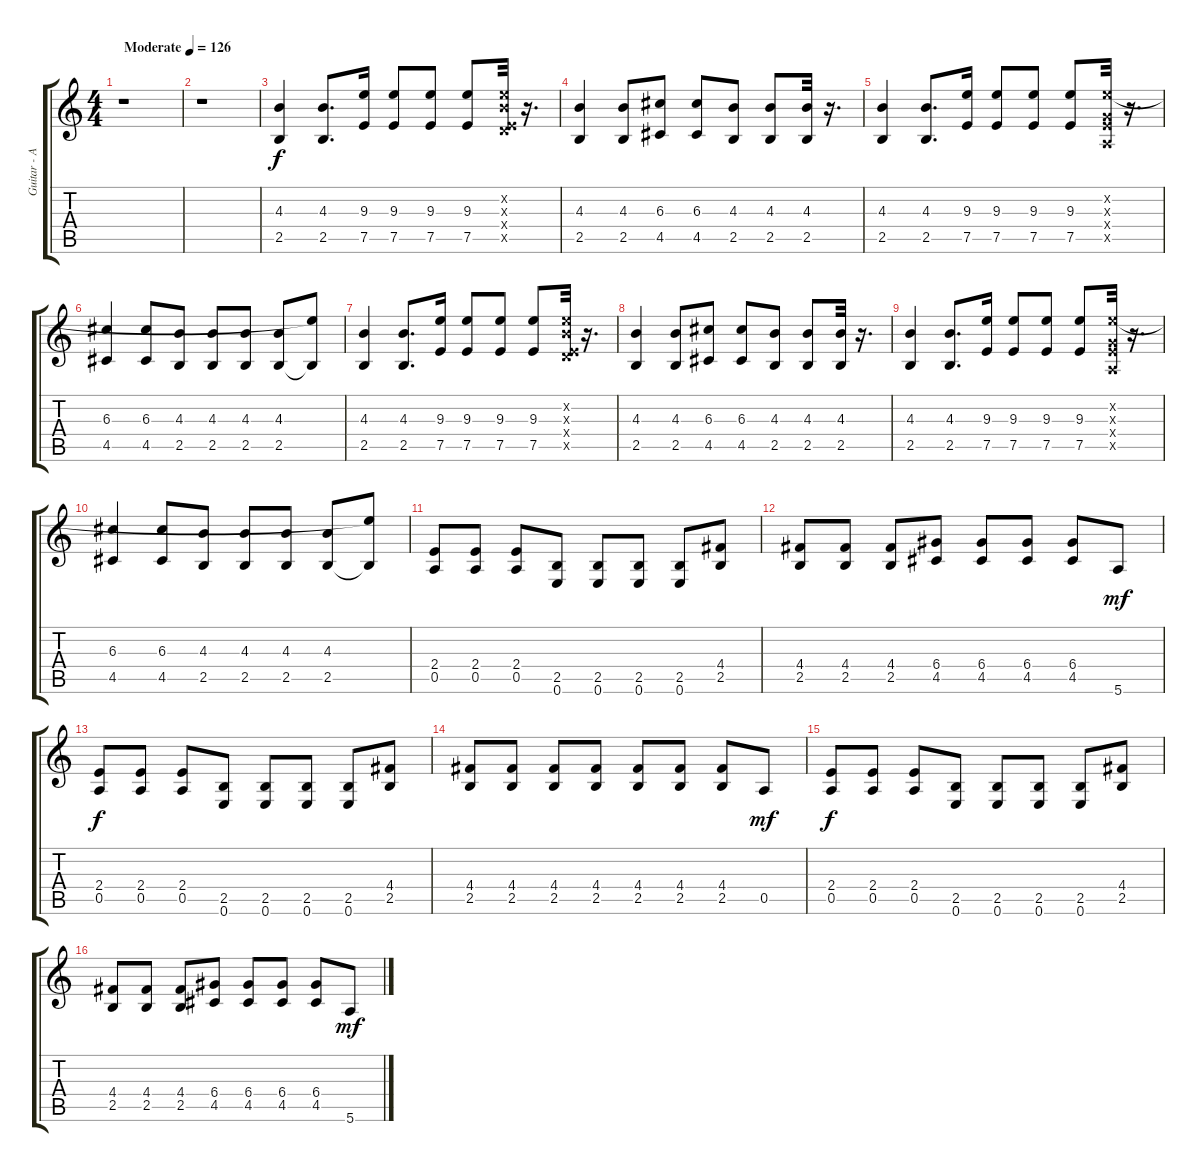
\track ("Guitar - Alex" "Guitar - A") {instrument distortionguitar}
\staff {score tabs}
\tuning (E4 B3 G3 D3 A2 E2) {hide}
\ts (4 4)
\tempo (126 "Moderate")
\clef g2
\ks c
r.1{dy f instrument distortionguitar} |
r.1 |
(4.3 2.5).4{instrument distortionguitar} (4.3 2.5).8{d} (9.3 7.5).16 (9.3 7.5).8 (9.3 7.5).8 (9.3 7.5).8 (0.2{x} 9.3{x} 0.4{x} 7.5{x}).32 r.16{d} |
(4.3 2.5).4 (4.3 2.5).8 (6.3 4.5).8 (6.3 4.5).8 (4.3 2.5).8 (4.3 2.5).8 (4.3 2.5).32 r.16{d} |
(4.3 2.5).4 (4.3 2.5).8{d} (9.3 7.5).16 (9.3 7.5).8 (9.3 7.5).8 (9.3 7.5).8 (5.2{x} 0.3{x} 2.4{x} 0.5{x}).32 r.16{d} |
(6.3 4.5).4 (6.3 4.5).8 (4.3 2.5).8 (4.3 2.5).8 (4.3 2.5).8 (4.3 2.5).8 (5.2{t} 2.5{t}).8 |
(4.3 2.5).4{instrument distortionguitar} (4.3 2.5).8{d} (9.3 7.5).16 (9.3 7.5).8 (9.3 7.5).8 (9.3 7.5).8 (0.2{x} 9.3{x} 0.4{x} 7.5{x}).32 r.16{d} |
(4.3 2.5).4 (4.3 2.5).8 (6.3 4.5).8 (6.3 4.5).8 (4.3 2.5).8 (4.3 2.5).8 (4.3 2.5).32 r.16{d} |
(4.3 2.5).4 (4.3 2.5).8{d} (9.3 7.5).16 (9.3 7.5).8 (9.3 7.5).8 (9.3 7.5).8 (5.2{x} 0.3{x} 2.4{x} 0.5{x}).32 r.16{d} |
(6.3 4.5).4 (6.3 4.5).8 (4.3 2.5).8 (4.3 2.5).8 (4.3 2.5).8 (4.3 2.5).8 (5.2{t} 2.5{t}).8 |
(2.4 0.5).8{instrument electricguitarmuted} (2.4 0.5).8 (2.4 0.5).8 (2.5 0.6).8 (2.5 0.6).8 (2.5 0.6).8 (2.5 0.6).8 (4.4 2.5).8 |
(4.4 2.5).8 (4.4 2.5).8 (4.4 2.5).8 (6.4 4.5).8 (6.4 4.5).8 (6.4 4.5).8 (6.4 4.5).8 5.6.8{dy mf} |
(2.4 0.5).8{dy f} (2.4 0.5).8 (2.4 0.5).8 (2.5 0.6).8 (2.5 0.6).8 (2.5 0.6).8 (2.5 0.6).8 (4.4 2.5).8 |
(4.4 2.5).8 (4.4 2.5).8 (4.4 2.5).8 (4.4 2.5).8 (4.4 2.5).8 (4.4 2.5).8 (4.4 2.5).8 0.5.8{dy mf} |
(2.4 0.5).8{dy f instrument electricguitarmuted} (2.4 0.5).8 (2.4 0.5).8 (2.5 0.6).8 (2.5 0.6).8 (2.5 0.6).8 (2.5 0.6).8 (4.4 2.5).8 |
(4.4 2.5).8 (4.4 2.5).8 (4.4 2.5).8 (6.4 4.5).8 (6.4 4.5).8 (6.4 4.5).8 (6.4 4.5).8 5.6.8{dy mf}
